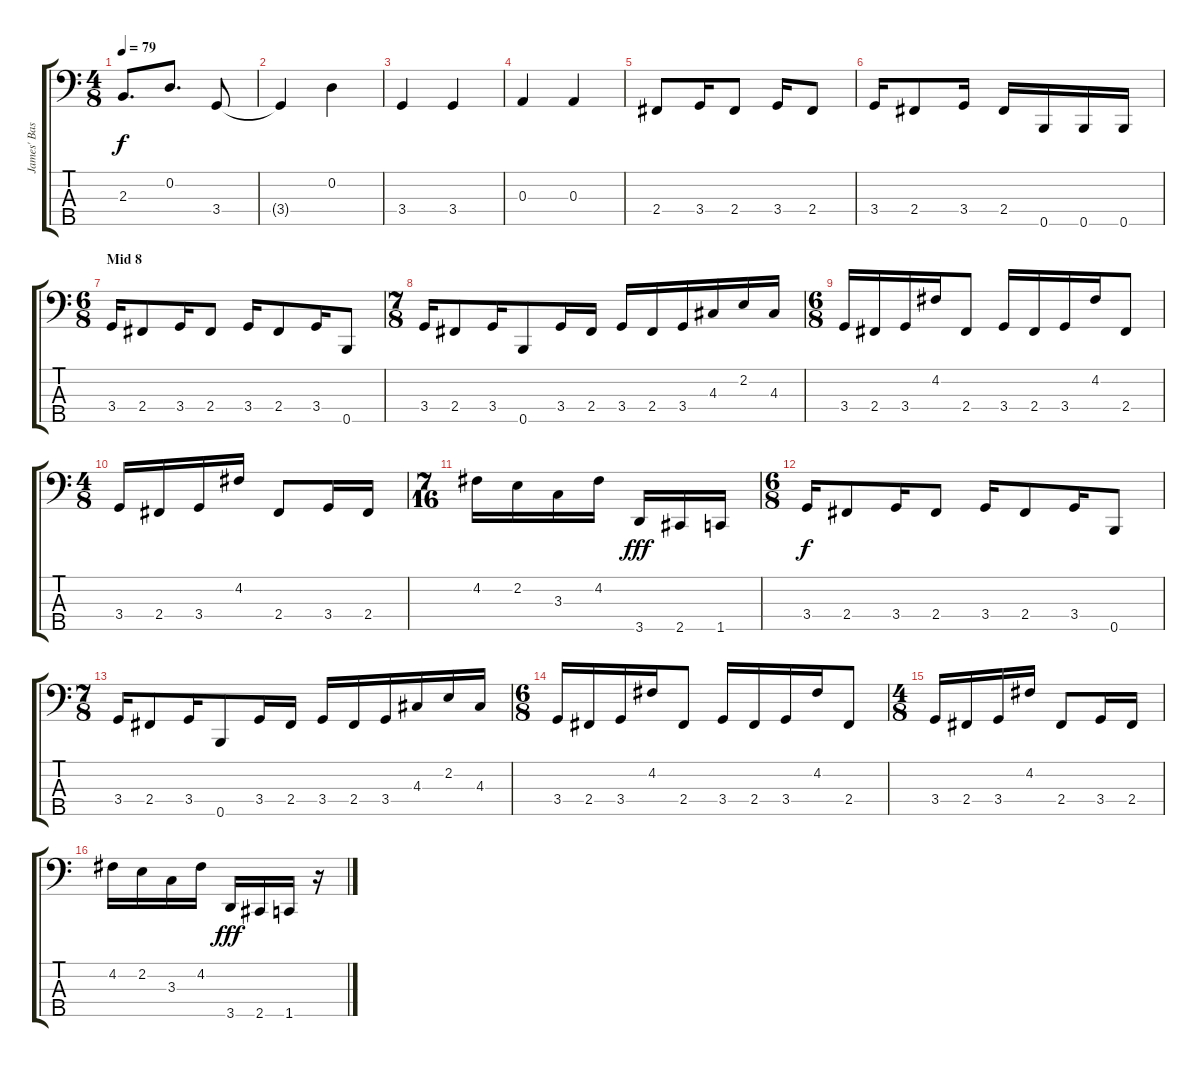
\track ("James' Bass" "James' Bas") {instrument electricbassfinger}
\staff {score tabs}
\tuning (G2 D2 A1 E1 B0) {hide}
\ts (4 8)
\tempo 79
\clef f4
\ks c
2.3.8{d dy f} 0.2.8{d} 3.4.8 |
3.4{t}.4 0.2.4 |
3.4.4 3.4.4 |
0.3.4 0.3.4 |
2.4.8 3.4.16 2.4.8 3.4.16 2.4.8 |
3.4.16 2.4.8 3.4.16 2.4.16 0.5.16 0.5.16 0.5.16 |
\ts (6 8)
\section ("" "Mid 8")
3.4.16 2.4.8 3.4.16 2.4.8 3.4.16 2.4.8 3.4.16 0.5.8 |
\ts (7 8)
3.4.16 2.4.8 3.4.16 0.5.8 3.4.16 2.4.16 3.4.16 2.4.16 3.4.16 4.3.16 2.2.16 4.3.16 |
\ts (6 8)
3.4.16 2.4.16 3.4.16 4.2.16 2.4.8 3.4.16 2.4.16 3.4.16 4.2.16 2.4.8 |
\ts (4 8)
3.4.16 2.4.16 3.4.16 4.2.16 2.4.8 3.4.16 2.4.16 |
\ts (7 16)
4.2.16 2.2.16 3.3.16 4.2.16 3.5.16{dy fff} 2.5.16 1.5.16 |
\ts (6 8)
3.4.16{dy f} 2.4.8 3.4.16 2.4.8 3.4.16 2.4.8 3.4.16 0.5.8 |
\ts (7 8)
3.4.16 2.4.8 3.4.16 0.5.8 3.4.16 2.4.16 3.4.16 2.4.16 3.4.16 4.3.16 2.2.16 4.3.16 |
\ts (6 8)
3.4.16 2.4.16 3.4.16 4.2.16 2.4.8 3.4.16 2.4.16 3.4.16 4.2.16 2.4.8 |
\ts (4 8)
3.4.16 2.4.16 3.4.16 4.2.16 2.4.8 3.4.16 2.4.16 |
4.2.16 2.2.16 3.3.16 4.2.16 3.5.16{dy fff} 2.5.16 1.5.16 r.16
